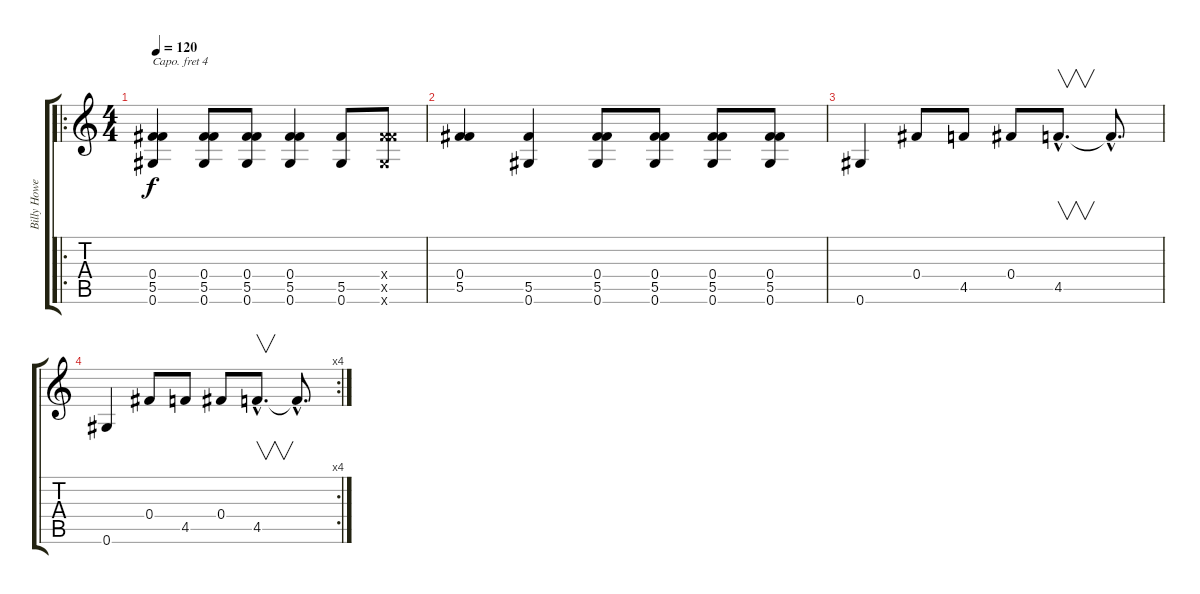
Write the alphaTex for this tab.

\track ("Billy Howerdel" "Billy Howe") {instrument acousticguitarsteel}
\staff {score tabs}
\capo 4
\tuning (E4 B3 G3 D3 A2 E2) {hide}
\ro
\ts (4 4)
\tempo 120
\clef g2
\ks c
(0.4 5.5 0.6).4{dy f} (0.4 5.5 0.6).8 (0.4 5.5 0.6).8 (0.4 5.5 0.6).4 (5.5 0.6).8 (0.4{x} 5.5{x} 0.6{x}).8 |
(0.4 5.5).4 (5.5 0.6).4 (0.4 5.5 0.6).8 (0.4 5.5 0.6).8 (0.4 5.5 0.6).8 (0.4 5.5 0.6).8 |
0.6.4 0.4.8 4.5.8 0.4.8 4.5{hac}.8{v d} 4.5{hac t}.8{d} |
\rc 4
0.6.4 0.4.8 4.5.8 0.4.8 4.5{hac}.8{v d} 4.5{hac t}.8{d}
